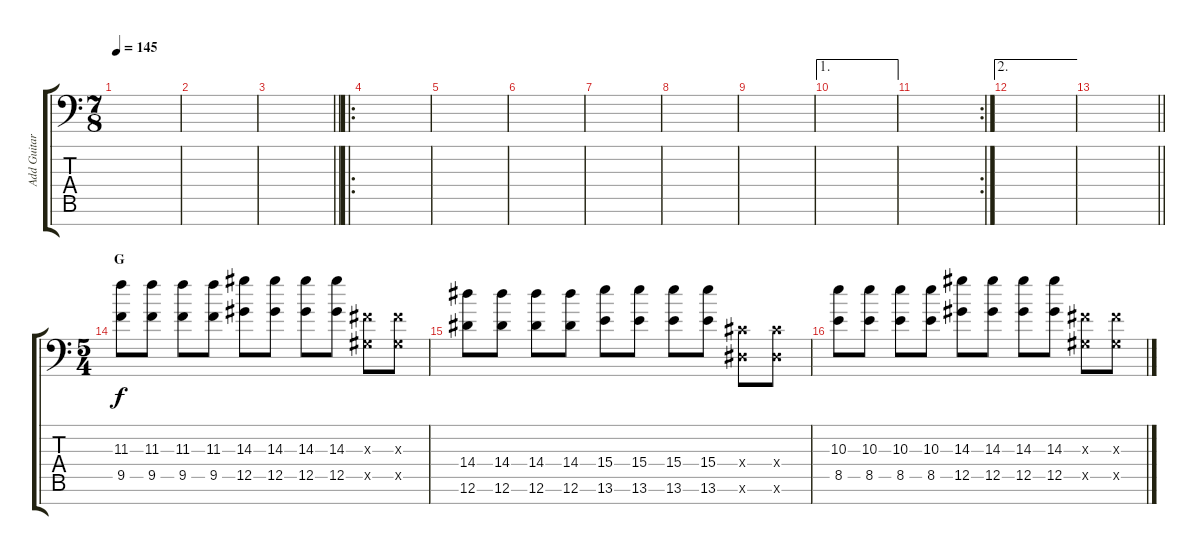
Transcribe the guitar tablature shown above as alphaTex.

\track ("Add Guitare" "Add Guitar") {instrument distortionguitar}
\staff {score tabs}
\tuning (Eb4 Bb3 Gb3 Db3 Ab2 Eb2 Bb1) {hide}
\ts (7 8)
\tempo 145
\clef f4
\ks c
|
|
\barLineRight lightlight
|
\ro
\section ("" "")
|
|
|
|
|
|
\ae 1
|
\rc 2
|
\ae 2
|
\barLineRight lightlight
|
\ts (5 4)
\section ("" "G")
(11.3 9.5).8{volume 13 balance 2 instrument distortionguitar} (11.3 9.5).8 (11.3 9.5).8 (11.3 9.5).8 (14.3 12.5).8 (14.3 12.5).8 (14.3 12.5).8 (14.3 12.5).8 (0.3{x} 0.5{x}).8 (0.3{x} 0.5{x}).8 |
(14.4 12.6).8 (14.4 12.6).8 (14.4 12.6).8 (14.4 12.6).8 (15.4 13.6).8 (15.4 13.6).8 (15.4 13.6).8 (15.4 13.6).8 (0.4{x} 0.6{x}).8 (0.4{x} 0.6{x}).8 |
(10.3 8.5).8 (10.3 8.5).8 (10.3 8.5).8 (10.3 8.5).8 (14.3 12.5).8 (14.3 12.5).8 (14.3 12.5).8 (14.3 12.5).8 (0.3{x} 0.5{x}).8 (0.3{x} 0.5{x}).8
